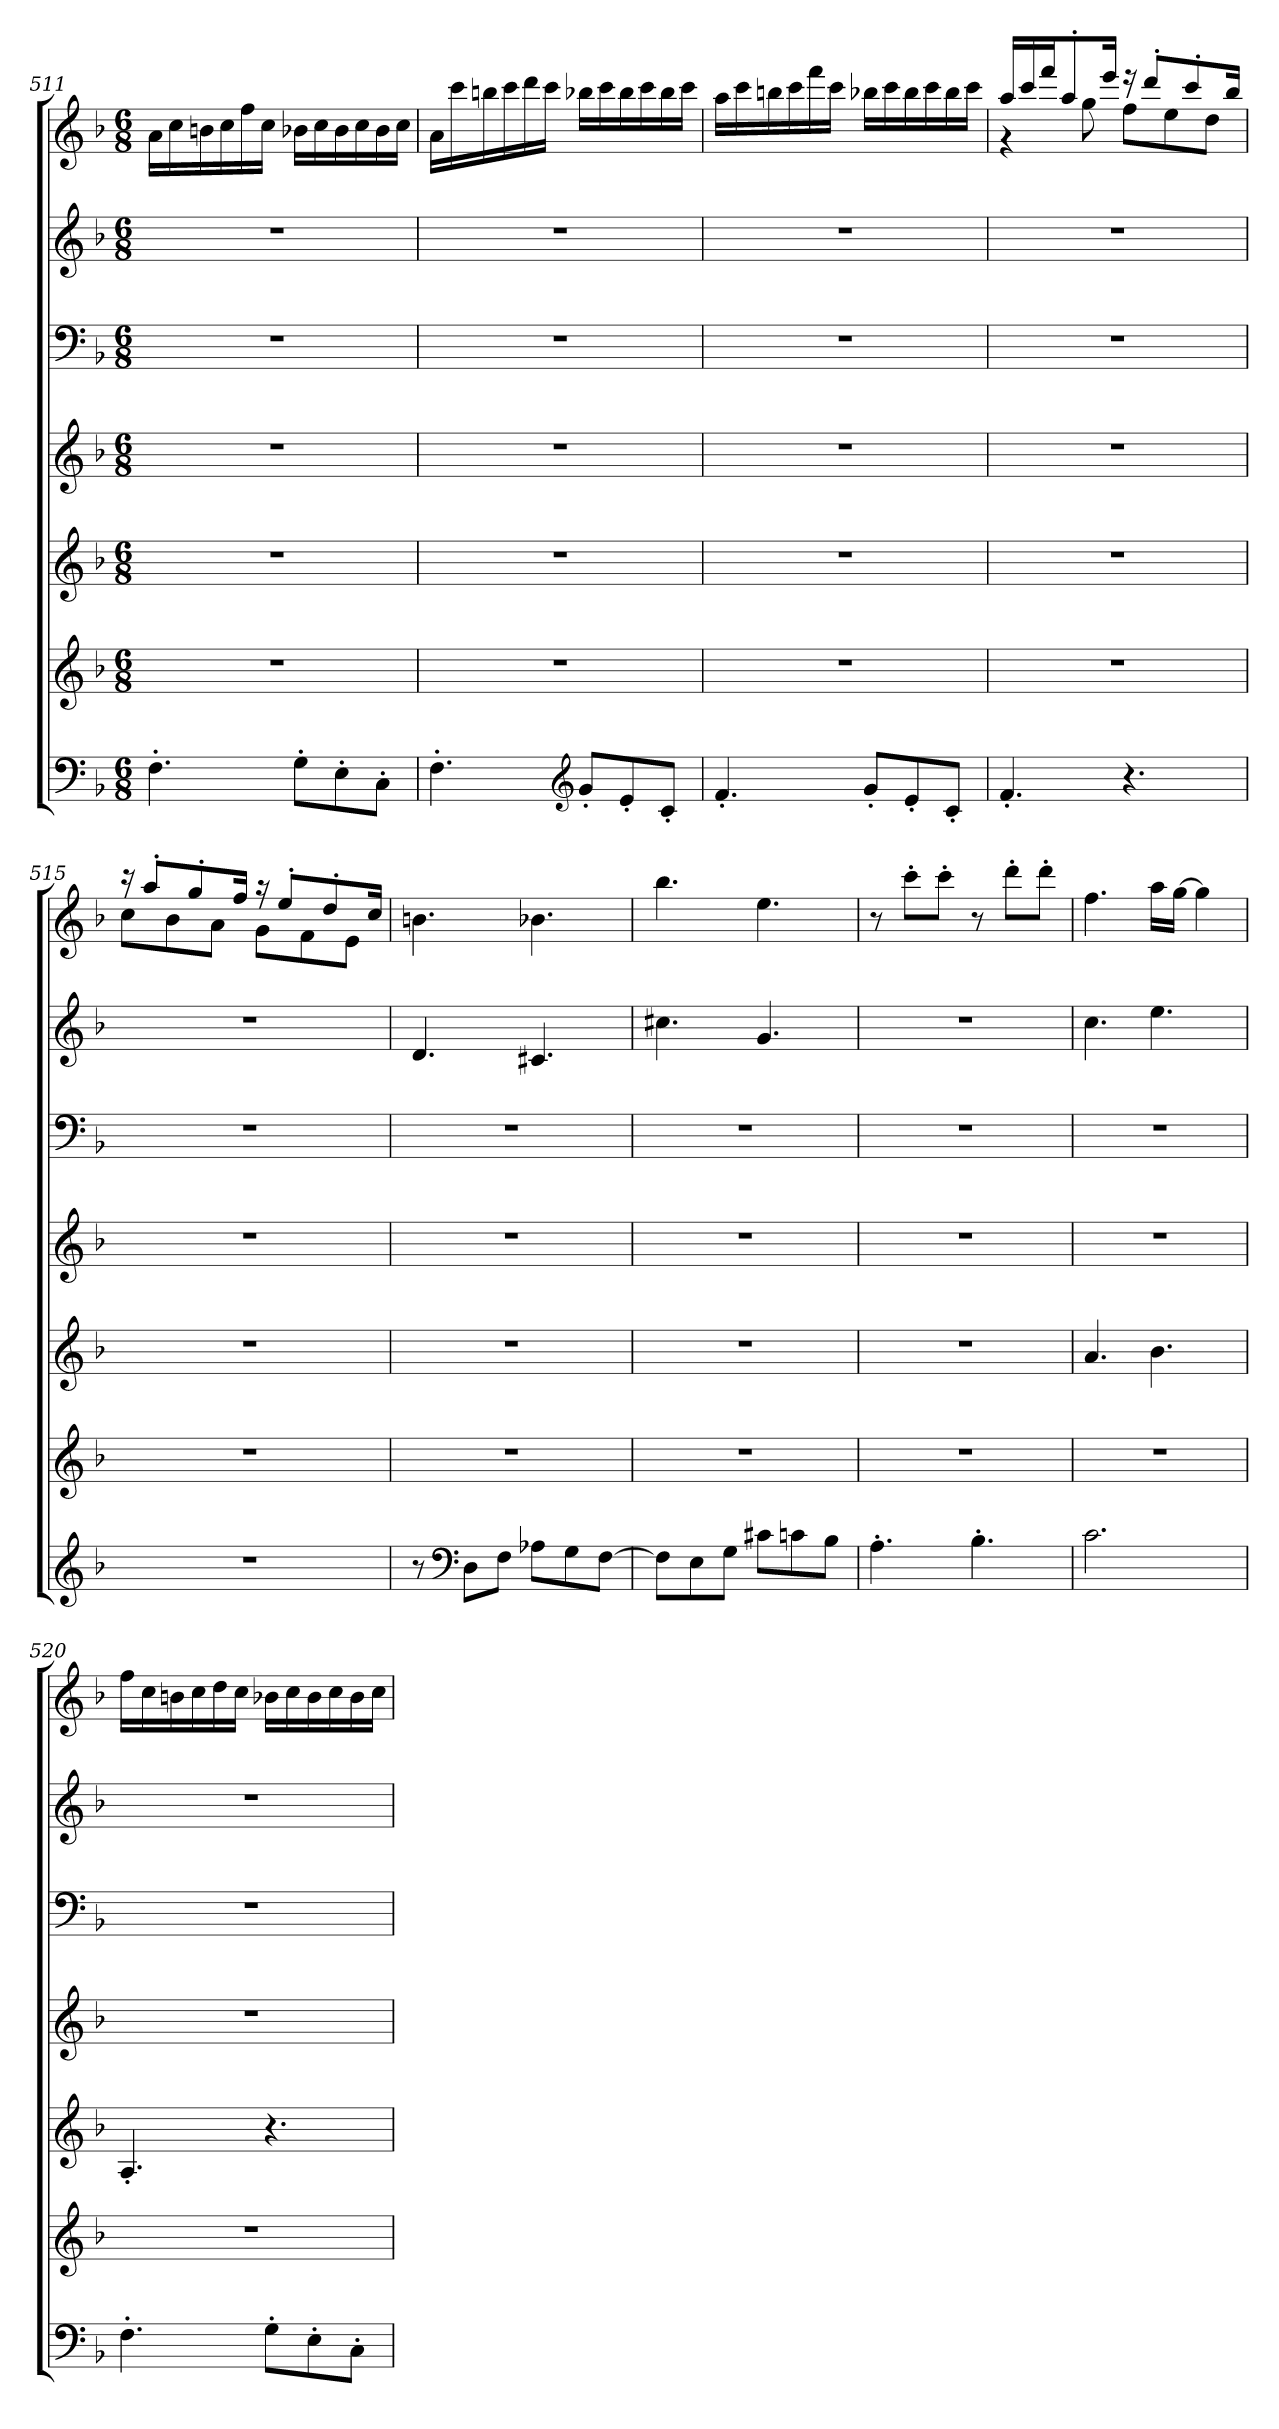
**kern	**kern	**kern	**kern	**kern	**kern	**kern
*part5	*part4	*part4	*part3	*part3	*part2	*part1
*staff7	*staff6	*staff5	*staff4	*staff3	*staff2	*staff1
*clefF4	*clefG2	*clefG2	*clefG2	*clefF4	*clefG2	*clefG2
*k[b-]	*k[b-]	*k[b-]	*k[b-]	*k[b-]	*k[b-]	*k[b-]
*M6/8	*M6/8	*M6/8	*M6/8	*M6/8	*M6/8	*M6/8
=511	=511	=511	=511	=511	=511	=511
4.F'\	2.r	2.r	2.r	2.r	2.r	16a\LL
.	.	.	.	.	.	16cc\
.	.	.	.	.	.	16bn\
.	.	.	.	.	.	16cc\
.	.	.	.	.	.	16ff\
.	.	.	.	.	.	16cc\JJ
8G'\L	.	.	.	.	.	16b-X\LL
.	.	.	.	.	.	16cc\
8E'\	.	.	.	.	.	16b-\
.	.	.	.	.	.	16cc\
8C'\J	.	.	.	.	.	16b-\
.	.	.	.	.	.	16cc\JJ
!!LO:PB:g=z
=512	=512	=512	=512	=512	=512	=512
*	*	*	*	*	*	*MM159
4.F'\	2.r	2.r	2.r	2.r	2.r	16a\LL
.	.	.	.	.	.	16ccc\
.	.	.	.	.	.	16bbn\
.	.	.	.	.	.	16ccc\
.	.	.	.	.	.	16ddd\
.	.	.	.	.	.	16ccc\JJ
*clefG2	*	*	*	*	*	*
8g'/L	.	.	.	.	.	16bb-X\LL
.	.	.	.	.	.	16ccc\
8e'/	.	.	.	.	.	16bb-\
.	.	.	.	.	.	16ccc\
8c'/J	.	.	.	.	.	16bb-\
.	.	.	.	.	.	16ccc\JJ
=513	=513	=513	=513	=513	=513	=513
4.f'/	2.r	2.r	2.r	2.r	2.r	16aa\LL
.	.	.	.	.	.	16ccc\
.	.	.	.	.	.	16bbn\
.	.	.	.	.	.	16ccc\
.	.	.	.	.	.	16fff\
.	.	.	.	.	.	16ccc\JJ
8g'/L	.	.	.	.	.	16bb-X\LL
.	.	.	.	.	.	16ccc\
8e'/	.	.	.	.	.	16bb-\
.	.	.	.	.	.	16ccc\
8c'/J	.	.	.	.	.	16bb-\
.	.	.	.	.	.	16ccc\JJ
!!LO:PB:g=z
=514	=514	=514	=514	=514	=514	=514
*	*	*	*	*	*	*MM159
*	*	*	*	*	*	*^
4.f'/	2.r	2.r	2.r	2.r	2.r	16aa/LL	4r
.	.	.	.	.	.	16ccc/	.
.	.	.	.	.	.	16fff/J	.
.	.	.	.	.	.	8aa'/	.
.	.	.	.	.	.	.	8gg\
.	.	.	.	.	.	16eee/Jk	.
4.r	.	.	.	.	.	16r	8ff\L
.	.	.	.	.	.	8ddd'/L	.
.	.	.	.	.	.	.	8ee\
.	.	.	.	.	.	8ccc'/	.
.	.	.	.	.	.	.	8dd\J
.	.	.	.	.	.	16bb-/Jk	.
=515	=515	=515	=515	=515	=515	=515	=515
2.r	2.r	2.r	2.r	2.r	2.r	16r	8cc\L
.	.	.	.	.	.	8aa'/L	.
.	.	.	.	.	.	.	8b-\
.	.	.	.	.	.	8gg'/	.
.	.	.	.	.	.	.	8a\J
.	.	.	.	.	.	16ff/Jk	.
.	.	.	.	.	.	16r	8g\L
.	.	.	.	.	.	8ee'/L	.
.	.	.	.	.	.	.	8f\
.	.	.	.	.	.	8dd'/	.
.	.	.	.	.	.	.	8e\J
.	.	.	.	.	.	16cc/Jk	.
*	*	*	*	*	*	*v	*v
=516	=516	=516	=516	=516	=516	=516
*	*	*	*	*	*	*MM159
8r	2.r	2.r	2.r	2.r	4.d/	4.bn\
*clefF4	*	*	*	*	*	*
8D\L	.	.	.	.	.	.
8F\J	.	.	.	.	.	.
8A-X\L	.	.	.	.	4.c#X/	4.b-X\
8G\	.	.	.	.	.	.
[8F\J	.	.	.	.	.	.
=517	=517	=517	=517	=517	=517	=517
8F\L]	2.r	2.r	2.r	2.r	4.cc#X\	4.bb-\
8E\	.	.	.	.	.	.
8G\J	.	.	.	.	.	.
8c#X\L	.	.	.	.	4.g/	4.ee\
8cn\	.	.	.	.	.	.
8B-\J	.	.	.	.	.	.
!!LO:PB:g=z
=518	=518	=518	=518	=518	=518	=518
4.A'\	2.r	2.r	2.r	2.r	2.r	8r
.	.	.	.	.	.	8ccc'\L
.	.	.	.	.	.	8ccc'\J
4.B-'\	.	.	.	.	.	8r
.	.	.	.	.	.	8ddd'\L
.	.	.	.	.	.	8ddd'\J
=519	=519	=519	=519	=519	=519	=519
2.c\	2.r	4.a/	2.r	2.r	4.cc\	4.ff\
.	.	4.b-\	.	.	4.ee\	16aa\LL
.	.	.	.	.	.	[16gg\JJ
.	.	.	.	.	.	4gg\]
=520	=520	=520	=520	=520	=520	=520
*	*	*	*	*	*	*MM159
4.F'\	2.r	4.A'/	2.r	2.r	2.r	16ff\LL
.	.	.	.	.	.	16cc\
.	.	.	.	.	.	16bn\
.	.	.	.	.	.	16cc\
.	.	.	.	.	.	16dd\
.	.	.	.	.	.	16cc\JJ
8G'\L	.	4.r	.	.	.	16b-X\LL
.	.	.	.	.	.	16cc\
8E'\	.	.	.	.	.	16b-\
.	.	.	.	.	.	16cc\
8C'\J	.	.	.	.	.	16b-\
.	.	.	.	.	.	16cc\JJ
=	=	=	=	=	=	=
*-	*-	*-	*-	*-	*-	*-
